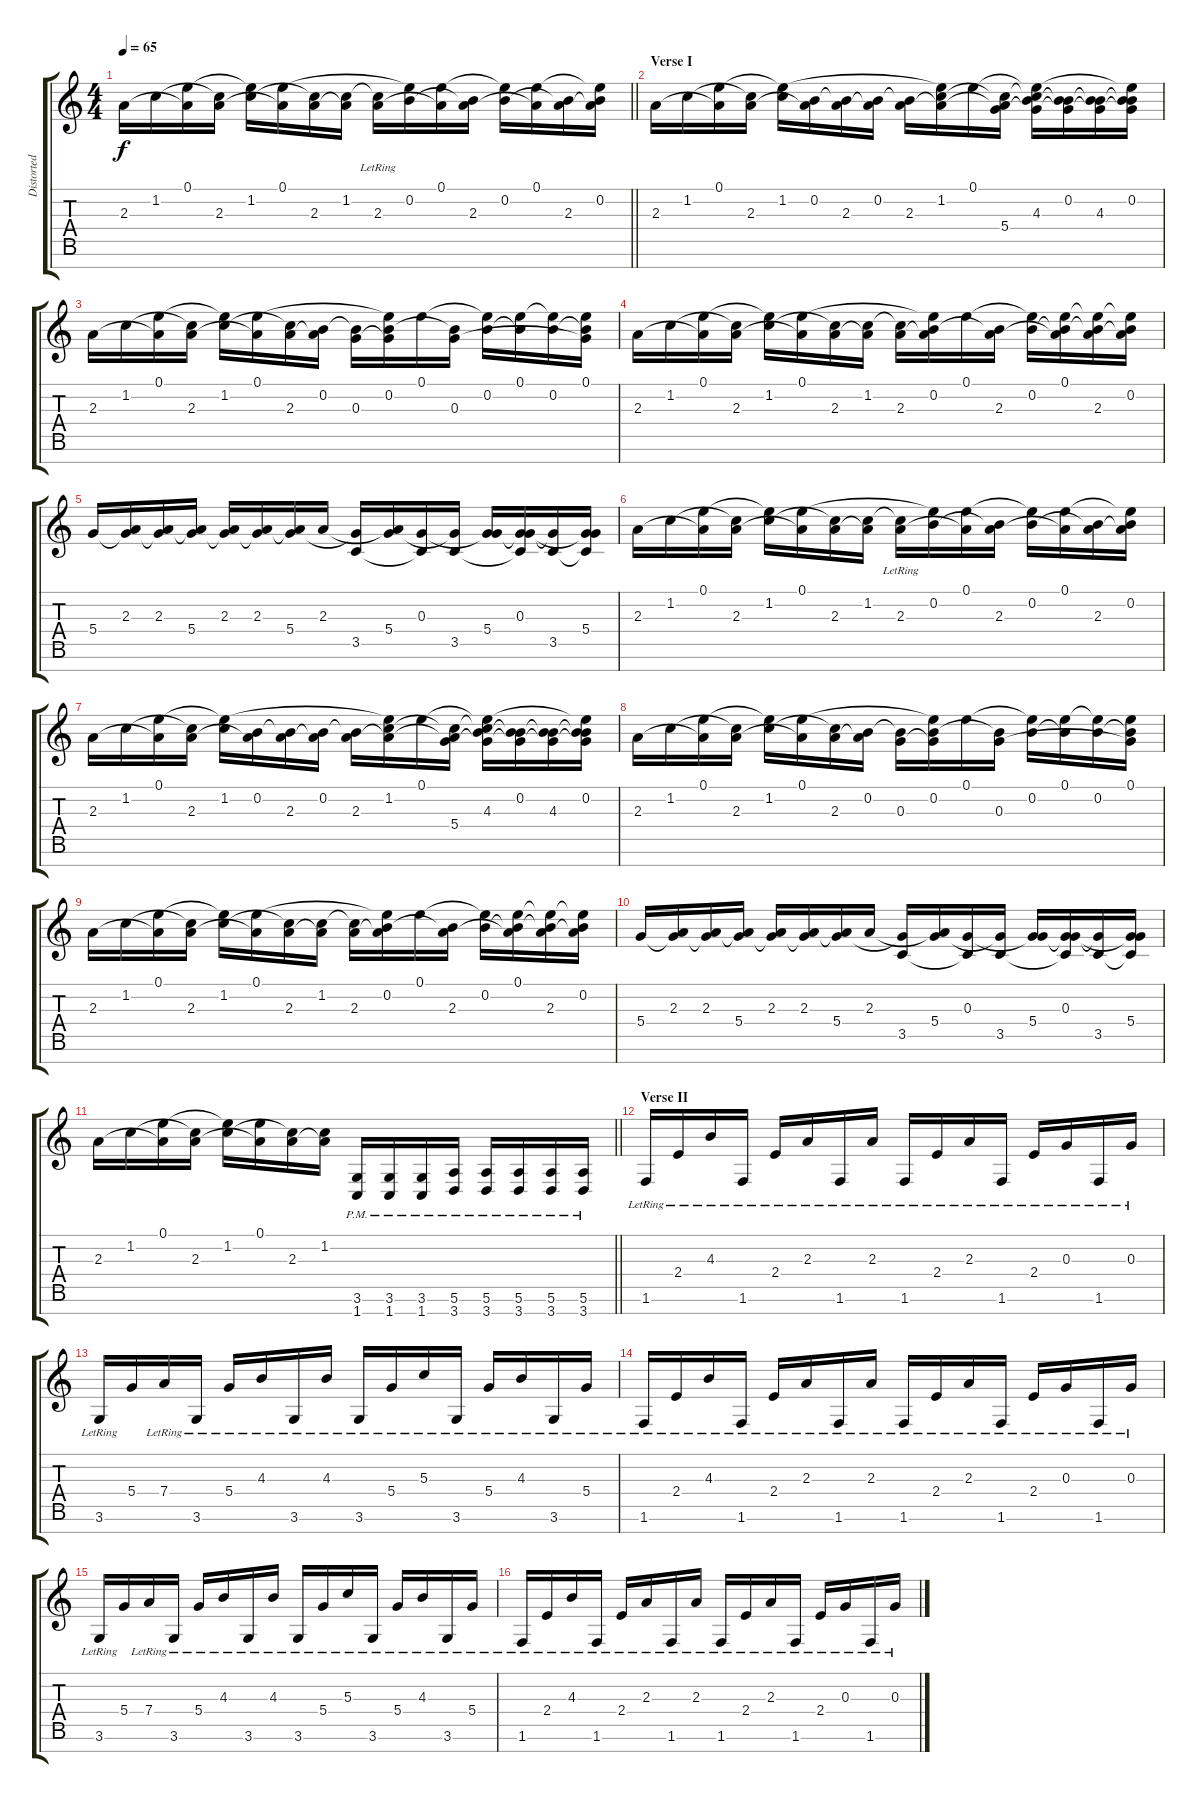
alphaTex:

\track ("Distorted Guitar I" "Distorted ") {instrument overdrivenguitar}
\staff {score tabs}
\tuning (E4 B3 G3 D3 A2 E2 B1) {hide}
\ts (4 4)
\tempo 65
\clef g2
\barLineRight lightlight
\ks c
2.3.16{dy f} 1.2.16 (0.1 2.3{t}).16 (1.2{t} 2.3).16 (0.1{t} 1.2).16 (0.1 2.3{t}).16 (1.2{t} 2.3).16 (1.2 2.3{t}).16 (1.2{t} 2.3{lr}).16 (0.1{t} 0.2).16 (0.1 2.3{t}).16 (0.2{t} 2.3).16 (0.1{t} 0.2).16 (0.1 2.3{t}).16 (0.2{t} 2.3).16 (0.1{t} 0.2 2.3{t}).16 |
\section ("" "Verse I")
2.3.16 1.2.16 (0.1 2.3{t}).16 (1.2{t} 2.3).16 (0.1{t} 1.2).16 (0.2 2.3{t}).16 (0.2{t} 2.3).16 (0.2 2.3{t}).16 (0.2{t} 2.3).16 (0.1{t} 1.2 2.3{t}).16 0.1.16 (1.2{t} 2.3{t} 5.4).16 (0.1{t} 1.2{t} 4.3 5.4{t}).16 (0.2 4.3{t} 5.4{t}).16 (0.2{t} 4.3 5.4{t}).16 (0.1{t} 0.2 4.3{t} 5.4{t}).16 |
2.3.16 1.2.16 (0.1 2.3{t}).16 (1.2{t} 2.3).16 (0.1{t} 1.2).16 (0.1 2.3{t}).16 (1.2{t} 2.3).16 (0.2 2.3{t}).16 (0.2{t} 0.3).16 (0.1{t} 0.2 0.3{t}).16 0.1.16 (0.2{t} 0.3).16 (0.1{t} 0.2).16 (0.1 0.2{t}).16 (0.1{t} 0.2).16 (0.1 0.2{t} 0.3{t}).16 |
2.3.16 1.2.16 (0.1 2.3{t}).16 (1.2{t} 2.3).16 (0.1{t} 1.2).16 (0.1 2.3{t}).16 (1.2{t} 2.3).16 (1.2 2.3{t}).16 (1.2{t} 2.3).16 (0.1{t} 0.2 2.3{t}).16 0.1.16 (0.2{t} 2.3).16 (0.1{t} 0.2).16 (0.1 0.2{t} 2.3{t}).16 (0.1{t} 0.2{t} 2.3).16 (0.1{t} 0.2 2.3{t}).16 |
5.4.16 (2.3 5.4{t}).16 (2.3 5.4{t}).16 (2.3{t} 5.4).16 (2.3 5.4{t}).16 (2.3 5.4{t}).16 (2.3{t} 5.4).16 2.3.16 (5.4{t} 3.5).16 (2.3{t} 5.4).16 (0.3 3.5{t}).16 (5.4{t} 3.5).16 (0.3{t} 5.4).16 (0.3 5.4{t} 3.5{t}).16 (5.4{t} 3.5).16 (0.3{t} 5.4 3.5{t}).16 |
2.3.16 1.2.16 (0.1 2.3{t}).16 (1.2{t} 2.3).16 (0.1{t} 1.2).16 (0.1 2.3{t}).16 (1.2{t} 2.3).16 (1.2 2.3{t}).16 (1.2{t} 2.3{lr}).16 (0.1{t} 0.2).16 (0.1 2.3{t}).16 (0.2{t} 2.3).16 (0.1{t} 0.2).16 (0.1 2.3{t}).16 (0.2{t} 2.3).16 (0.1{t} 0.2 2.3{t}).16 |
2.3.16 1.2.16 (0.1 2.3{t}).16 (1.2{t} 2.3).16 (0.1{t} 1.2).16 (0.2 2.3{t}).16 (0.2{t} 2.3).16 (0.2 2.3{t}).16 (0.2{t} 2.3).16 (0.1{t} 1.2 2.3{t}).16 0.1.16 (1.2{t} 2.3{t} 5.4).16 (0.1{t} 1.2{t} 4.3 5.4{t}).16 (0.2 4.3{t} 5.4{t}).16 (0.2{t} 4.3 5.4{t}).16 (0.1{t} 0.2 4.3{t} 5.4{t}).16 |
2.3.16 1.2.16 (0.1 2.3{t}).16 (1.2{t} 2.3).16 (0.1{t} 1.2).16 (0.1 2.3{t}).16 (1.2{t} 2.3).16 (0.2 2.3{t}).16 (0.2{t} 0.3).16 (0.1{t} 0.2 0.3{t}).16 0.1.16 (0.2{t} 0.3).16 (0.1{t} 0.2).16 (0.1 0.2{t}).16 (0.1{t} 0.2).16 (0.1 0.2{t} 0.3{t}).16 |
2.3.16 1.2.16 (0.1 2.3{t}).16 (1.2{t} 2.3).16 (0.1{t} 1.2).16 (0.1 2.3{t}).16 (1.2{t} 2.3).16 (1.2 2.3{t}).16 (1.2{t} 2.3).16 (0.1{t} 0.2 2.3{t}).16 0.1.16 (0.2{t} 2.3).16 (0.1{t} 0.2).16 (0.1 0.2{t} 2.3{t}).16 (0.1{t} 0.2{t} 2.3).16 (0.1{t} 0.2 2.3{t}).16 |
5.4.16 (2.3 5.4{t}).16 (2.3 5.4{t}).16 (2.3{t} 5.4).16 (2.3 5.4{t}).16 (2.3 5.4{t}).16 (2.3{t} 5.4).16 2.3.16 (5.4{t} 3.5).16 (2.3{t} 5.4).16 (0.3 3.5{t}).16 (5.4{t} 3.5).16 (0.3{t} 5.4).16 (0.3 5.4{t} 3.5{t}).16 (5.4{t} 3.5).16 (0.3{t} 5.4 3.5{t}).16 |
\barLineRight lightlight
2.3.16 1.2.16 (0.1 2.3{t}).16 (1.2{t} 2.3).16 (0.1{t} 1.2).16 (0.1 2.3{t}).16 (1.2{t} 2.3).16 (1.2 2.3{t}).16 (3.6{pm} 1.7{pm}).16 (3.6{pm} 1.7{pm}).16 (3.6{pm} 1.7{pm}).16 (5.6{pm} 3.7{pm}).16 (5.6{pm} 3.7{pm}).16 (5.6{pm} 3.7{pm}).16 (5.6{pm} 3.7{pm}).16 (5.6{pm} 3.7{pm}).16 |
\section ("" "Verse II")
1.6{lr}.16 2.4{lr}.16 4.3{lr}.16 1.6{lr}.16 2.4{lr}.16 2.3{lr}.16 1.6{lr}.16 2.3{lr}.16 1.6{lr}.16 2.4{lr}.16 2.3{lr}.16 1.6{lr}.16 2.4{lr}.16 0.3{lr}.16 1.6{lr}.16 0.3{lr}.16 |
3.6{lr}.16 5.4.16 7.4{lr}.16 3.6{lr}.16 5.4{lr}.16 4.3{lr}.16 3.6{lr}.16 4.3{lr}.16 3.6{lr}.16 5.4{lr}.16 5.3{lr}.16 3.6{lr}.16 5.4{lr}.16 4.3{lr}.16 3.6{lr}.16 5.4{lr}.16 |
1.6{lr}.16 2.4{lr}.16 4.3{lr}.16 1.6{lr}.16 2.4{lr}.16 2.3{lr}.16 1.6{lr}.16 2.3{lr}.16 1.6{lr}.16 2.4{lr}.16 2.3{lr}.16 1.6{lr}.16 2.4{lr}.16 0.3{lr}.16 1.6{lr}.16 0.3{lr}.16 |
3.6{lr}.16 5.4.16 7.4{lr}.16 3.6{lr}.16 5.4{lr}.16 4.3{lr}.16 3.6{lr}.16 4.3{lr}.16 3.6{lr}.16 5.4{lr}.16 5.3{lr}.16 3.6{lr}.16 5.4{lr}.16 4.3{lr}.16 3.6{lr}.16 5.4{lr}.16 |
1.6{lr}.16 2.4{lr}.16 4.3{lr}.16 1.6{lr}.16 2.4{lr}.16 2.3{lr}.16 1.6{lr}.16 2.3{lr}.16 1.6{lr}.16 2.4{lr}.16 2.3{lr}.16 1.6{lr}.16 2.4{lr}.16 0.3{lr}.16 1.6{lr}.16 0.3{lr}.16
